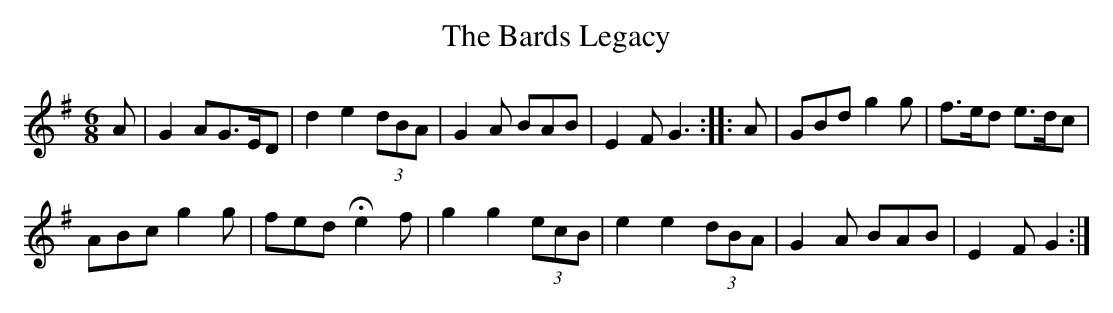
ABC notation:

X:1.2
T: The Bards Legacy
M:6/8
L:1/8
K:G
A | G2 AG>ED | d2 e2 (3dBA | G2A BAB | E2 F G6/2 :|:A| GBd g2g | f>ed e>dc |
ABc g2g | fed !fermata!e2f | g2g2 (3ecB | e2e2 (3dBA | G2A BAB | E2FG2:|
